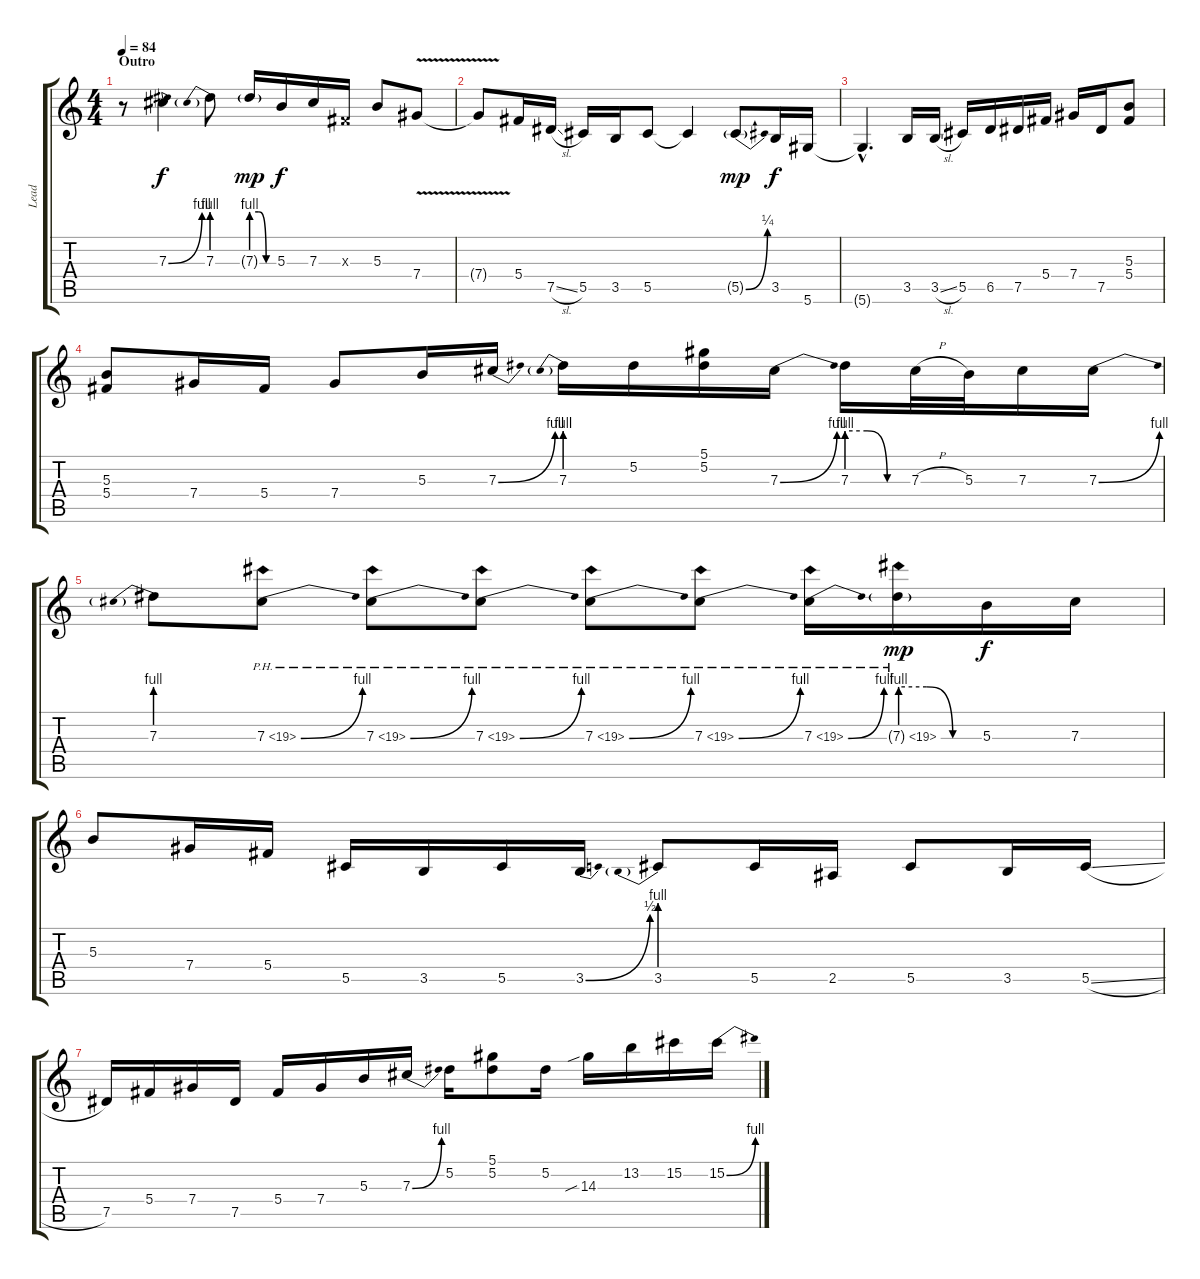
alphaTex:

\track ("Lead" "Lead") {instrument distortionguitar}
\staff {score tabs}
\tuning (Eb4 Bb3 Gb3 Db3 Ab2 Eb2) {hide}
\ts (4 4)
\section ("" "Outro")
\tempo 84
\clef g2
\ks c
r.8{dy f} 7.3{be (bend 0 0 60 4)}.4 7.3{be (prebend 0 4 60 4)}.8 7.3{be (custom 0 4 20 4 40 0 60 0) g}.16{dy mp} 5.3.16{dy f} 7.3.16 0.3{x}.16 5.3.8 7.4{v}.8 |
7.4{t}.8 5.4.16 7.5{sl}.16 5.5.16 3.5.16 5.5.8 5.5{t}.4 5.5{be (bend 0 0 60 1) g}.8{dy mp} 3.5.16{dy f} 5.6.16 |
5.6{hac t}.4{d} 3.5.16 3.5{sl}.16 5.5.16 6.5.16 7.5.16 5.4.16 7.4.16 7.5.16 (5.3 5.4).8 |
(5.3 5.4).8 7.4.16 5.4.16 7.4.8 5.3.16 7.3{be (bend 0 0 60 4)}.16 7.3{be (prebend 0 4 60 4)}.16 5.2.16 (5.1 5.2).16 7.3{be (bend 0 0 60 4)}.16 7.3{be (custom 0 4 20 4 40 0 60 0)}.16 7.3{h}.32 5.3.32 7.3.16 7.3{be (bend 0 0 60 4)}.16 |
7.3{be (prebend 0 4 60 4)}.8 7.3{be (bend 0 0 60 4) ph 12}.8 7.3{be (bend 0 0 60 4) ph 12}.8 7.3{be (bend 0 0 60 4) ph 12}.8 7.3{be (bend 0 0 60 4) ph 12}.8 7.3{be (bend 0 0 60 4) ph 12}.8 7.3{be (bend 0 0 60 4) ph 12}.16 7.3{be (custom 0 4 20 4 40 0 60 0) ph 12 g}.16{dy mp} 5.3.16{dy f} 7.3.16 |
5.3.8 7.4.16 5.4.16 5.5.16 3.5.16 5.5.16 3.5{be (bend 0 0 60 2)}.16 3.5{be (prebend 0 4 60 4)}.8 5.5.16 2.5.16 5.5.8 3.5.16 5.5{sl}.16 |
7.5.16 5.4.16 7.4.16 7.5.16 5.4.16 7.4.16 5.3.16 7.3{be (bend 0 0 60 4)}.16 5.2.16 (5.1 5.2).8 5.2.16 14.3{sib}.16 13.2.16 15.2.16 15.2{be (bend 0 0 60 4)}.16
